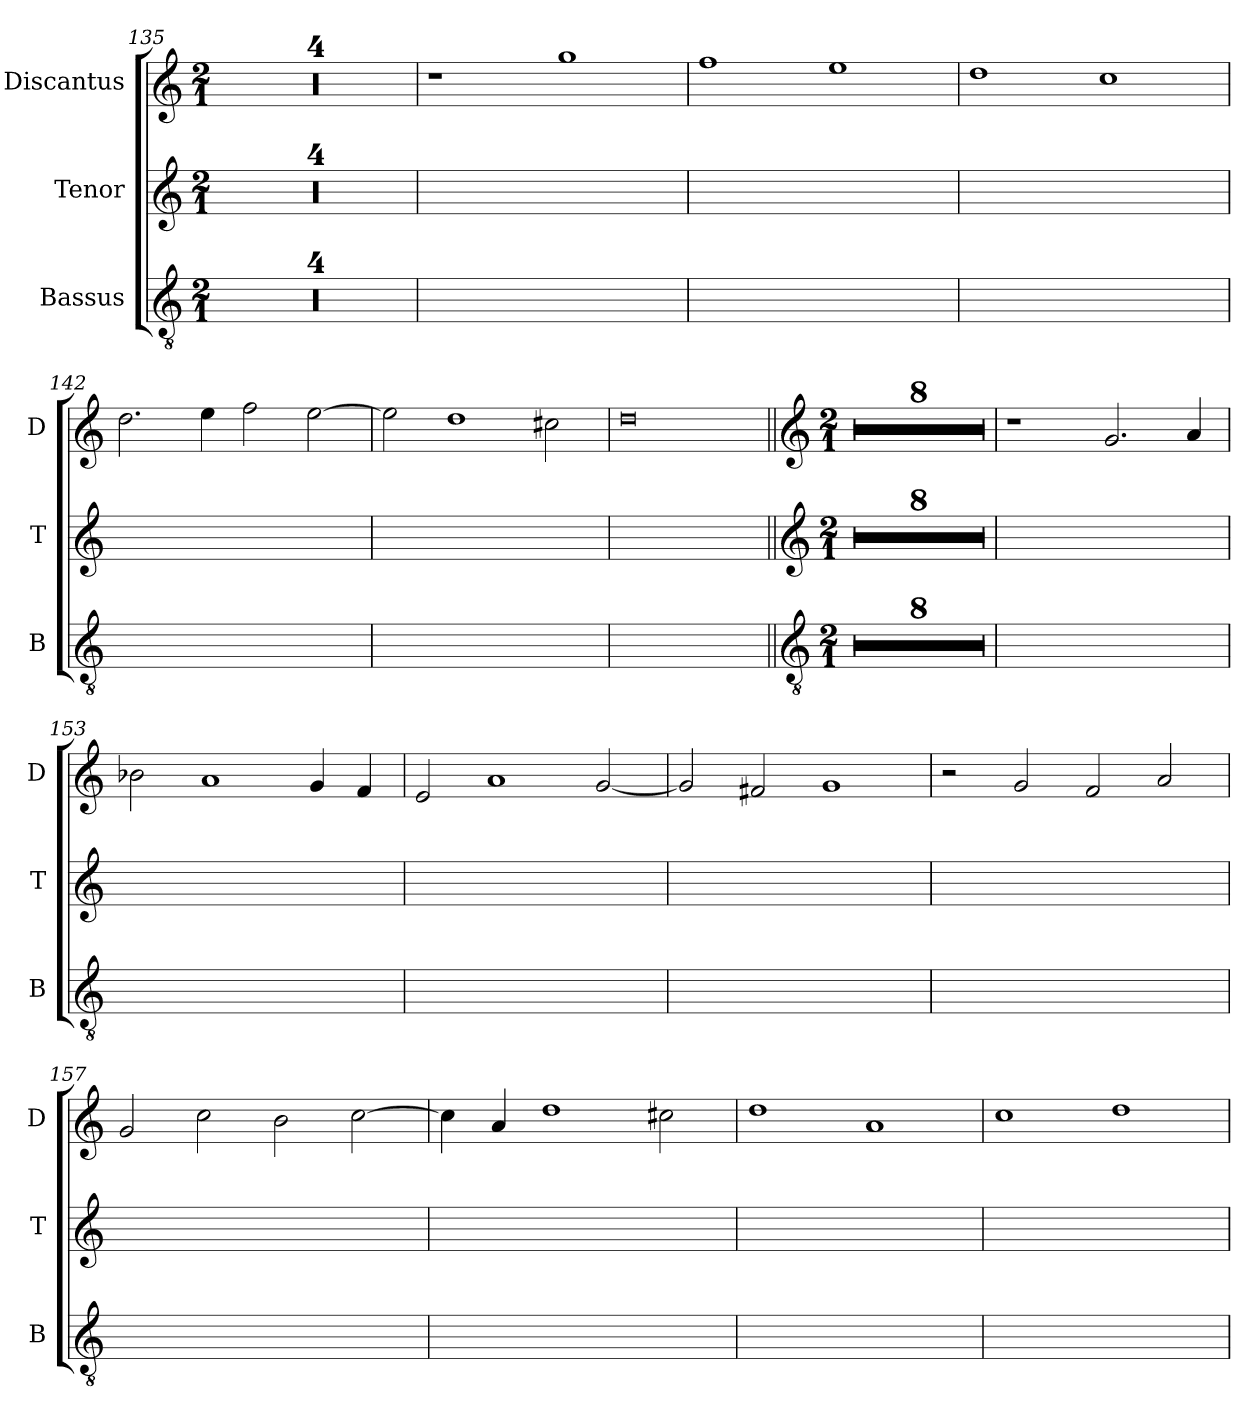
**kern	**kern	**kern
*part3	*part2	*part1
*staff3	*staff2	*staff1
*I"Bassus	*I"Tenor	*I"Discantus
*I'B	*I'T	*I'D
*clefGv2	*clefG2	*clefG2
*k[]	*k[]	*k[]
*M2/1	*M2/1	*M2/1
=135	=135	=135
0ryy	0ryy	0r
=136	=136	=136
0ryy	0ryy	0r
=137	=137	=137
0ryy	0ryy	0r
=138	=138	=138
0ryy	0ryy	0r
=139	=139	=139
0ryy	0ryy	1r
.	.	1gg
=140	=140	=140
0ryy	0ryy	1ff
.	.	1ee
=141	=141	=141
0ryy	0ryy	1dd
.	.	1cc
=142	=142	=142
0ryy	0ryy	2.dd
.	.	4ee
.	.	2ff
.	.	[2ee
=143	=143	=143
0ryy	0ryy	2ee]
.	.	1dd
.	.	2cc#X
=144	=144	=144
0ryy	0ryy	0dd
!!LO:LB:g=z
=||	=||	=||
*clefGv2	*clefG2	*clefG2
*k[]	*k[]	*k[]
*M2/1	*M2/1	*M2/1
0ryy	0ryy	0r
=145	=145	=145
0ryy	0ryy	0r
=146	=146	=146
0ryy	0ryy	0r
=147	=147	=147
0ryy	0ryy	0r
=148	=148	=148
0ryy	0ryy	0r
=149	=149	=149
0ryy	0ryy	0r
=150	=150	=150
0ryy	0ryy	0r
=151	=151	=151
0ryy	0ryy	0r
=152	=152	=152
0ryy	0ryy	1r
.	.	2.g
.	.	4a
=153	=153	=153
0ryy	0ryy	2b-X
.	.	1a
.	.	4g
.	.	4f
=154	=154	=154
0ryy	0ryy	2e
.	.	1a
.	.	[2g
=155	=155	=155
0ryy	0ryy	2g]
.	.	2f#X
.	.	1g
=156	=156	=156
0ryy	0ryy	2r
.	.	2g
.	.	2f
.	.	2a
=157	=157	=157
0ryy	0ryy	2g
.	.	2cc
.	.	2b
.	.	[2cc
=158	=158	=158
0ryy	0ryy	4cc]
.	.	4a
.	.	1dd
.	.	2cc#X
=159	=159	=159
0ryy	0ryy	1dd
.	.	1a
=160	=160	=160
0ryy	0ryy	1cc
.	.	1dd
=	=	=
*-	*-	*-
